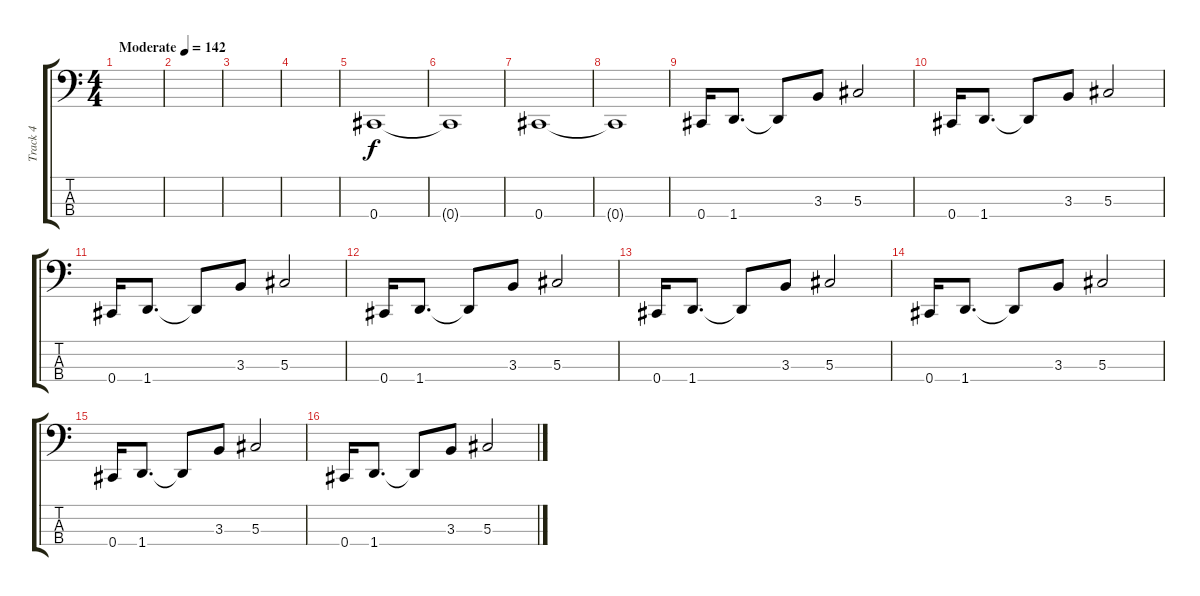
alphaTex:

\track ("Track 4" "Track 4") {instrument electricbassfinger}
\staff {score tabs}
\tuning (Gb2 Db2 Ab1 Db1) {hide}
\ts (4 4)
\tempo (142 "Moderate")
\clef f4
\ks c
|
|
|
|
0.4.1 |
0.4{t}.1 |
0.4.1 |
0.4{t}.1 |
0.4.16 1.4.8{d} 1.4{t}.8 3.3.8 5.3.2 |
0.4.16 1.4.8{d} 1.4{t}.8 3.3.8 5.3.2 |
0.4.16 1.4.8{d} 1.4{t}.8 3.3.8 5.3.2 |
0.4.16 1.4.8{d} 1.4{t}.8 3.3.8 5.3.2 |
0.4.16 1.4.8{d} 1.4{t}.8 3.3.8 5.3.2 |
0.4.16 1.4.8{d} 1.4{t}.8 3.3.8 5.3.2 |
0.4.16 1.4.8{d} 1.4{t}.8 3.3.8 5.3.2 |
0.4.16 1.4.8{d} 1.4{t}.8 3.3.8 5.3.2
